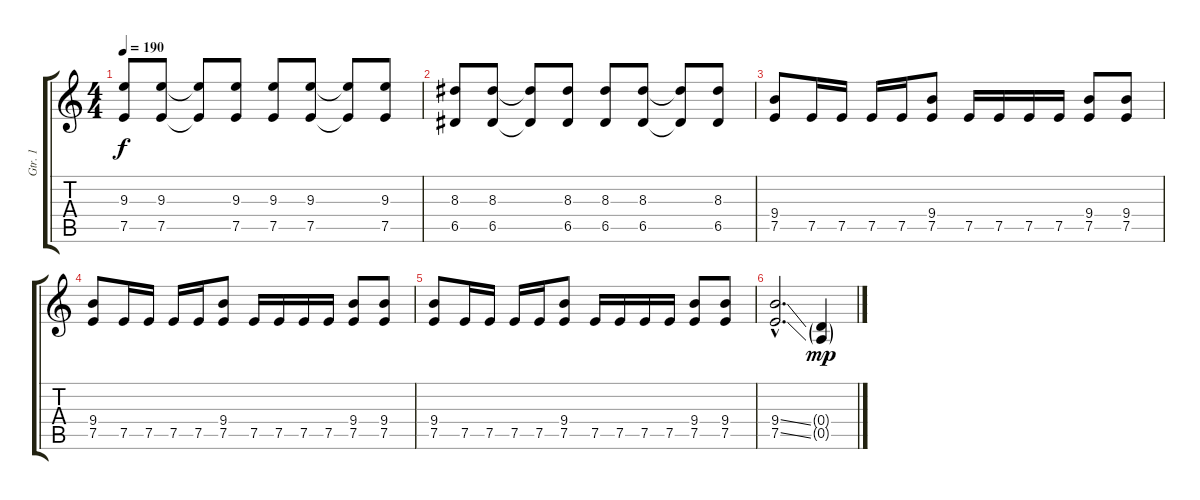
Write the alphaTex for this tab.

\track ("Gtr. 1" "Gtr. 1") {instrument distortionguitar}
\staff {score tabs}
\tuning (E4 B3 G3 D3 A2 E2) {hide}
\ts (4 4)
\tempo 190
\clef g2
\ks c
(9.3 7.5).8{dy f} (9.3 7.5).8 (9.3{t} 7.5{t}).8 (9.3 7.5).8 (9.3 7.5).8 (9.3 7.5).8 (9.3{t} 7.5{t}).8 (9.3 7.5).8 |
(8.3 6.5).8 (8.3 6.5).8 (8.3{t} 6.5{t}).8 (8.3 6.5).8 (8.3 6.5).8 (8.3 6.5).8 (8.3{t} 6.5{t}).8 (8.3 6.5).8 |
(9.4 7.5).8 7.5.16{instrument electricguitarmuted} 7.5.16 7.5.16 7.5.16 (9.4 7.5).8{instrument distortionguitar} 7.5.16{instrument electricguitarmuted} 7.5.16 7.5.16 7.5.16 (9.4 7.5).8{instrument distortionguitar} (9.4 7.5).8 |
(9.4 7.5).8 7.5.16{instrument electricguitarmuted} 7.5.16 7.5.16 7.5.16 (9.4 7.5).8{instrument distortionguitar} 7.5.16{instrument electricguitarmuted} 7.5.16 7.5.16 7.5.16 (9.4 7.5).8{instrument distortionguitar} (9.4 7.5).8 |
(9.4 7.5).8 7.5.16{instrument electricguitarmuted} 7.5.16 7.5.16 7.5.16 (9.4 7.5).8{instrument distortionguitar} 7.5.16{instrument electricguitarmuted} 7.5.16 7.5.16 7.5.16 (9.4 7.5).8{instrument distortionguitar} (9.4 7.5).8 |
(9.4{ss hac} 7.5{ss hac}).2{d} (0.4{g} 0.5{g}).4{dy mp volume 0}
